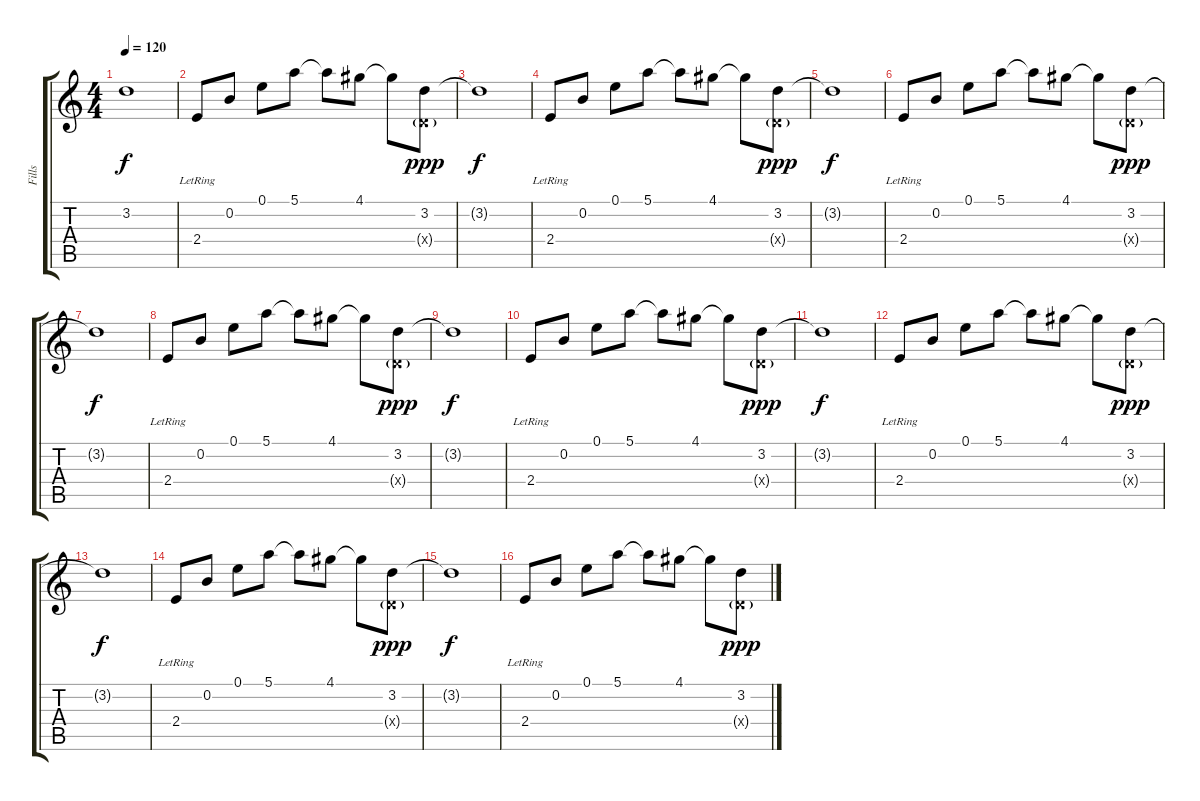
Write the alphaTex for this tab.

\track ("Fills" "Fills") {instrument electricguitarclean}
\staff {score tabs}
\tuning (E4 B3 G3 D3 A2 E2) {hide}
\ts (4 4)
\tempo 120
\clef g2
\ks c
3.2{t}.1{dy f} |
2.4{lr}.8 0.2.8 0.1.8 5.1.8 5.1{t}.8 4.1.8 4.1{t}.8 (3.2 0.4{g x}).8{dy ppp} |
3.2{t}.1{dy f} |
2.4{lr}.8 0.2.8 0.1.8 5.1.8 5.1{t}.8 4.1.8 4.1{t}.8 (3.2 0.4{g x}).8{dy ppp} |
3.2{t}.1{dy f} |
2.4{lr}.8 0.2.8 0.1.8 5.1.8 5.1{t}.8 4.1.8 4.1{t}.8 (3.2 0.4{g x}).8{dy ppp} |
3.2{t}.1{dy f} |
2.4{lr}.8 0.2.8 0.1.8 5.1.8 5.1{t}.8 4.1.8 4.1{t}.8 (3.2 0.4{g x}).8{dy ppp} |
3.2{t}.1{dy f} |
2.4{lr}.8 0.2.8 0.1.8 5.1.8 5.1{t}.8 4.1.8 4.1{t}.8 (3.2 0.4{g x}).8{dy ppp} |
3.2{t}.1{dy f} |
2.4{lr}.8 0.2.8 0.1.8 5.1.8 5.1{t}.8 4.1.8 4.1{t}.8 (3.2 0.4{g x}).8{dy ppp} |
3.2{t}.1{dy f} |
2.4{lr}.8 0.2.8 0.1.8 5.1.8 5.1{t}.8 4.1.8 4.1{t}.8 (3.2 0.4{g x}).8{dy ppp} |
3.2{t}.1{dy f} |
2.4{lr}.8 0.2.8 0.1.8 5.1.8 5.1{t}.8 4.1.8 4.1{t}.8 (3.2 0.4{g x}).8{dy ppp}
